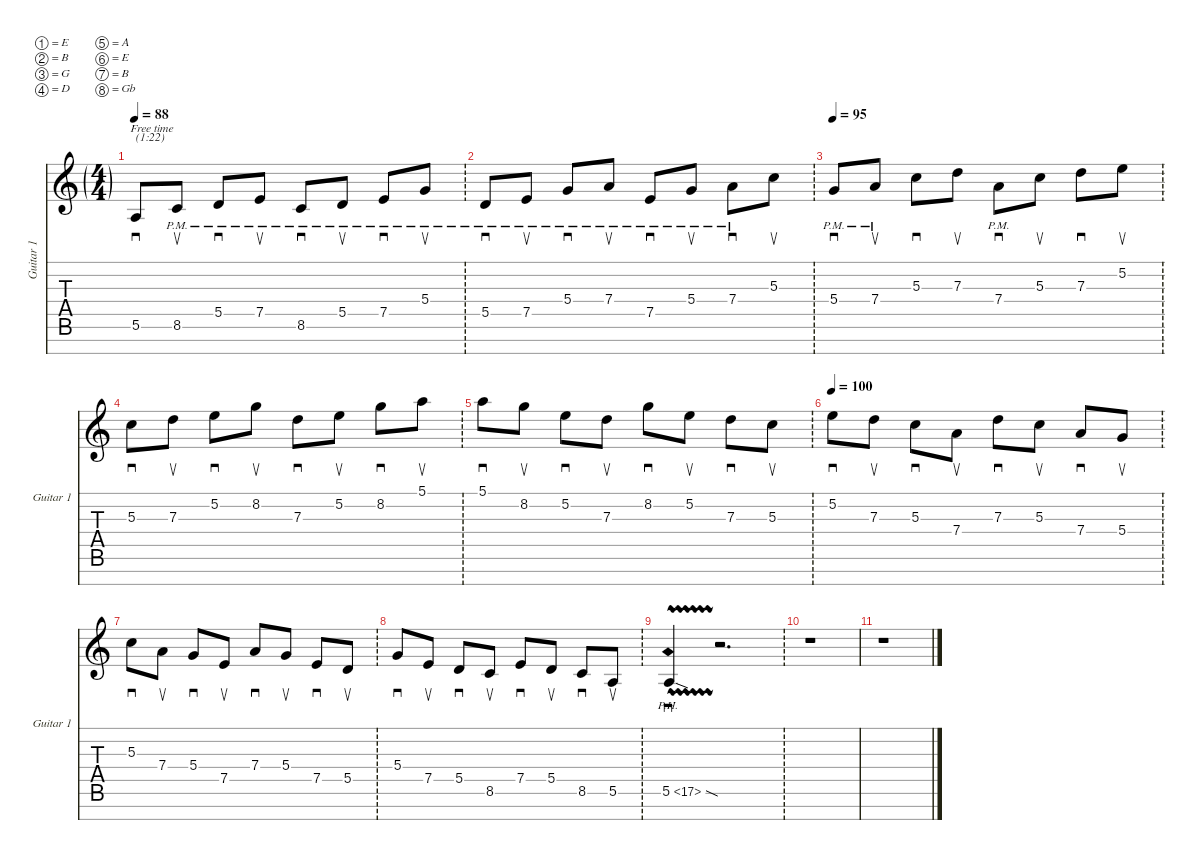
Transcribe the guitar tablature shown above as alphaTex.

\defaultSystemsLayout 4
\hideDynamics
\bracketExtendMode nobrackets
\singleTrackTrackNamePolicy allsystems
\multiTrackTrackNamePolicy allsystems
\firstSystemTrackNameMode fullname
\otherSystemsTrackNameMode fullname
\otherSystemsTrackNameOrientation horizontal
\track ("Guitar 1" "od.guit.") {defaultSystemsLayout 2 instrument overdrivenguitar}
\staff {score tabs}
\tuning (E4 B3 G3 D3 A2 E2 B1 Gb1)
\ts (4 4)
\ft
\tempo 88
\clef g2
\scale
1.02589
\ks aminor
5.6.8{sd txt "(1:22)" dy mf beam Up} 8.6{pm}.8{su beam Up} 5.5{pm}.8{sd beam Up} 7.5{pm}.8{su beam Up} 8.6{pm}.8{sd beam Up} 5.5{pm}.8{su beam Up} 7.5{pm}.8{sd beam Up} 5.4{pm}.8{su beam Up} |
\ft
\scale
0.974107 5.5{pm}.8{sd beam Up} 7.5{pm}.8{su beam Up} 5.4{pm}.8{sd beam Up} 7.4{pm}.8{su beam Up} 7.5{pm}.8{sd beam Up} 5.4{pm}.8{su beam Up} 7.4{pm}.8{sd beam Down} 5.3.8{su beam Down} |
\ft
\tempo 95
\scale
1.02589 5.4{pm}.8{sd beam Up} 7.4{pm}.8{su beam Up} 5.3.8{sd beam Down} 7.3.8{su beam Down} 7.4{pm}.8{sd beam Down} 5.3.8{su beam Down} 7.3.8{sd beam Down} 5.2.8{su beam Down} |
\ft
\scale
0.974107 5.3.8{sd beam Down} 7.3.8{su beam Down} 5.2.8{sd beam Down} 8.2.8{su beam Down} 7.3.8{sd beam Down} 5.2.8{su beam Down} 8.2.8{sd beam Down} 5.1.8{su beam Down} |
\ft
\scale
1.02589 5.1.8{sd beam Down} 8.2.8{su beam Down} 5.2.8{sd beam Down} 7.3.8{su beam Down} 8.2.8{sd beam Down} 5.2.8{su beam Down} 7.3.8{sd beam Down} 5.3.8{su beam Down} |
\ft
\tempo 100
\scale
0.974107 5.2.8{sd beam Down} 7.3.8{su beam Down} 5.3.8{sd beam Down} 7.4.8{su beam Down} 7.3.8{sd beam Down} 5.3.8{su beam Down} 7.4.8{sd beam Up} 5.4.8{su beam Up} |
\ft
\scale
1.02589 5.3.8{sd beam Down} 7.4.8{su beam Down} 5.4.8{sd beam Up} 7.5.8{su beam Up} 7.4.8{sd beam Up} 5.4.8{su beam Up} 7.5.8{sd beam Up} 5.5.8{su beam Up} |
\ft
\scale
0.974107 5.4.8{sd beam Up} 7.5.8{su beam Up} 5.5.8{sd beam Up} 8.6.8{su beam Up} 7.5.8{sd beam Up} 5.5.8{su beam Up} 8.6.8{sd beam Up} 5.6.8{su beam Up} |
\ft
\scale
1.02589 5.6{ph 12 vw sod}.4{sd beam Up} r.2{d beam Up} |
r.1{beam Down} |
r.1{beam Down}
